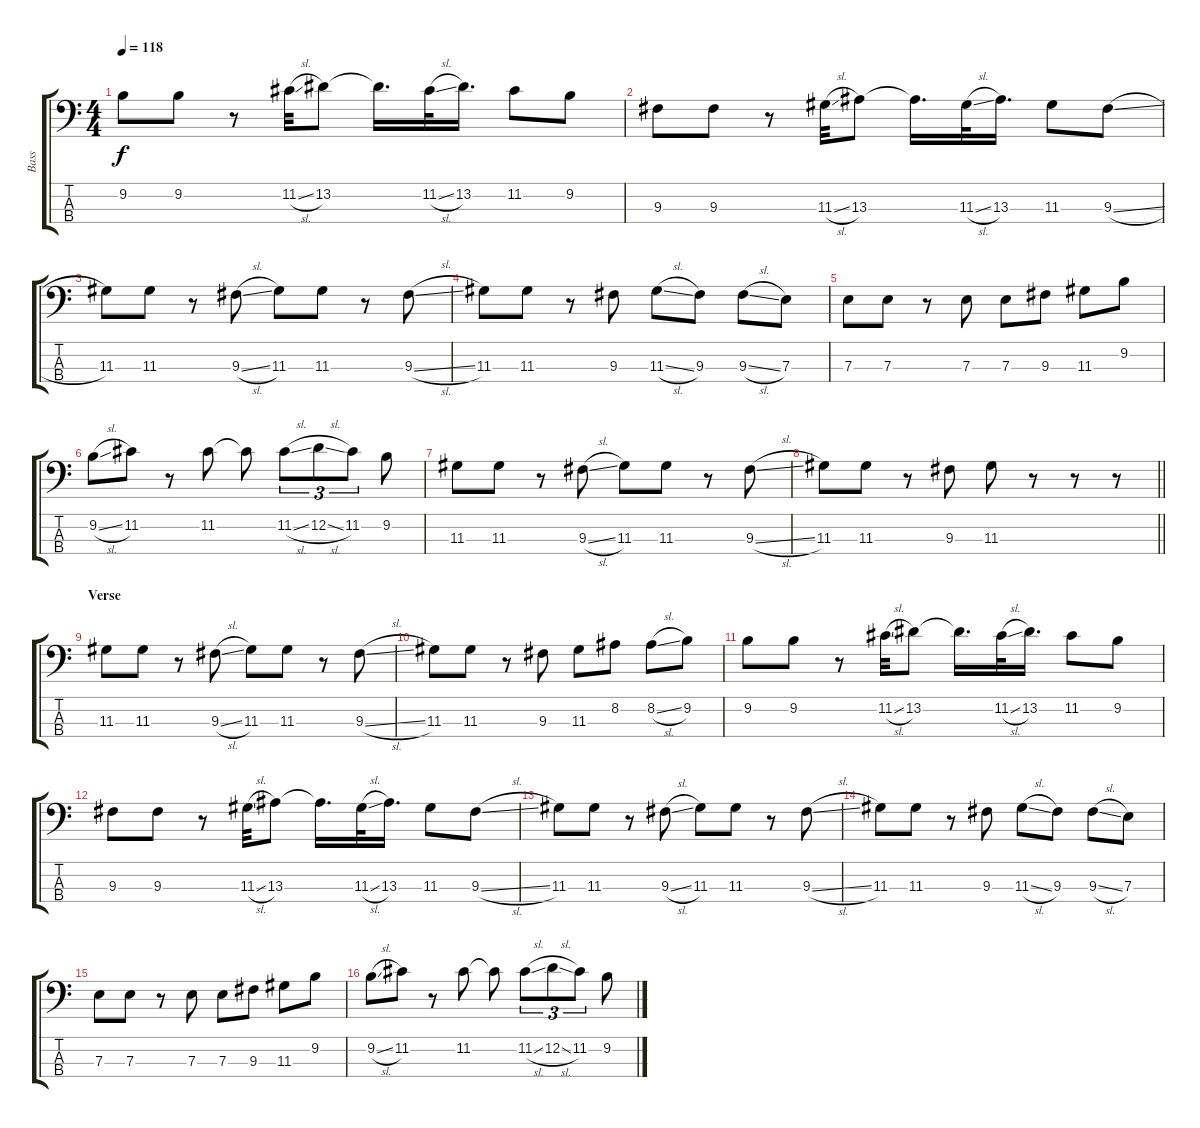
\track ("Bass" "Bass") {instrument electricbassfinger}
\staff {score tabs}
\tuning (G2 D2 A1 E1) {hide}
\ts (4 4)
\tempo 118
\clef f4
\ks c
9.2.8{dy f} 9.2.8 r.8 11.2{sl}.32 13.2.8 13.2{t}.16{d} 11.2{sl}.32 13.2.16{d} 11.2.8 9.2.8 |
9.3.8 9.3.8 r.8 11.3{sl}.32 13.3.8 13.3{t}.16{d} 11.3{sl}.32 13.3.16{d} 11.3.8 9.3{sl}.8 |
11.3.8 11.3.8 r.8 9.3{sl}.8 11.3.8 11.3.8 r.8 9.3{sl}.8 |
11.3.8 11.3.8 r.8 9.3.8 11.3{sl}.8 9.3.8 9.3{sl}.8 7.3.8 |
7.3.8 7.3.8 r.8 7.3.8 7.3.8 9.3.8 11.3.8 9.2.8 |
9.2{sl}.8 11.2.8 r.8 11.2.8 11.2{t}.8 11.2{sl}.8{tu (3 2)} 12.2{sl}.8{tu (3 2)} 11.2.8{tu (3 2)} 9.2.8 |
11.3.8 11.3.8 r.8 9.3{sl}.8 11.3.8 11.3.8 r.8 9.3{sl}.8 |
\barLineRight lightlight
11.3.8 11.3.8 r.8 9.3.8 11.3.8 r.8 r.8 r.8 |
\section ("" "Verse")
11.3.8 11.3.8 r.8 9.3{sl}.8 11.3.8 11.3.8 r.8 9.3{sl}.8 |
11.3.8 11.3.8 r.8 9.3.8 11.3.8 8.2.8 8.2{sl}.8 9.2.8 |
9.2.8 9.2.8 r.8 11.2{sl}.32 13.2.8 13.2{t}.16{d} 11.2{sl}.32 13.2.16{d} 11.2.8 9.2.8 |
9.3.8 9.3.8 r.8 11.3{sl}.32 13.3.8 13.3{t}.16{d} 11.3{sl}.32 13.3.16{d} 11.3.8 9.3{sl}.8 |
11.3.8 11.3.8 r.8 9.3{sl}.8 11.3.8 11.3.8 r.8 9.3{sl}.8 |
11.3.8 11.3.8 r.8 9.3.8 11.3{sl}.8 9.3.8 9.3{sl}.8 7.3.8 |
7.3.8 7.3.8 r.8 7.3.8 7.3.8 9.3.8 11.3.8 9.2.8 |
9.2{sl}.8 11.2.8 r.8 11.2.8 11.2{t}.8 11.2{sl}.8{tu (3 2)} 12.2{sl}.8{tu (3 2)} 11.2.8{tu (3 2)} 9.2.8
